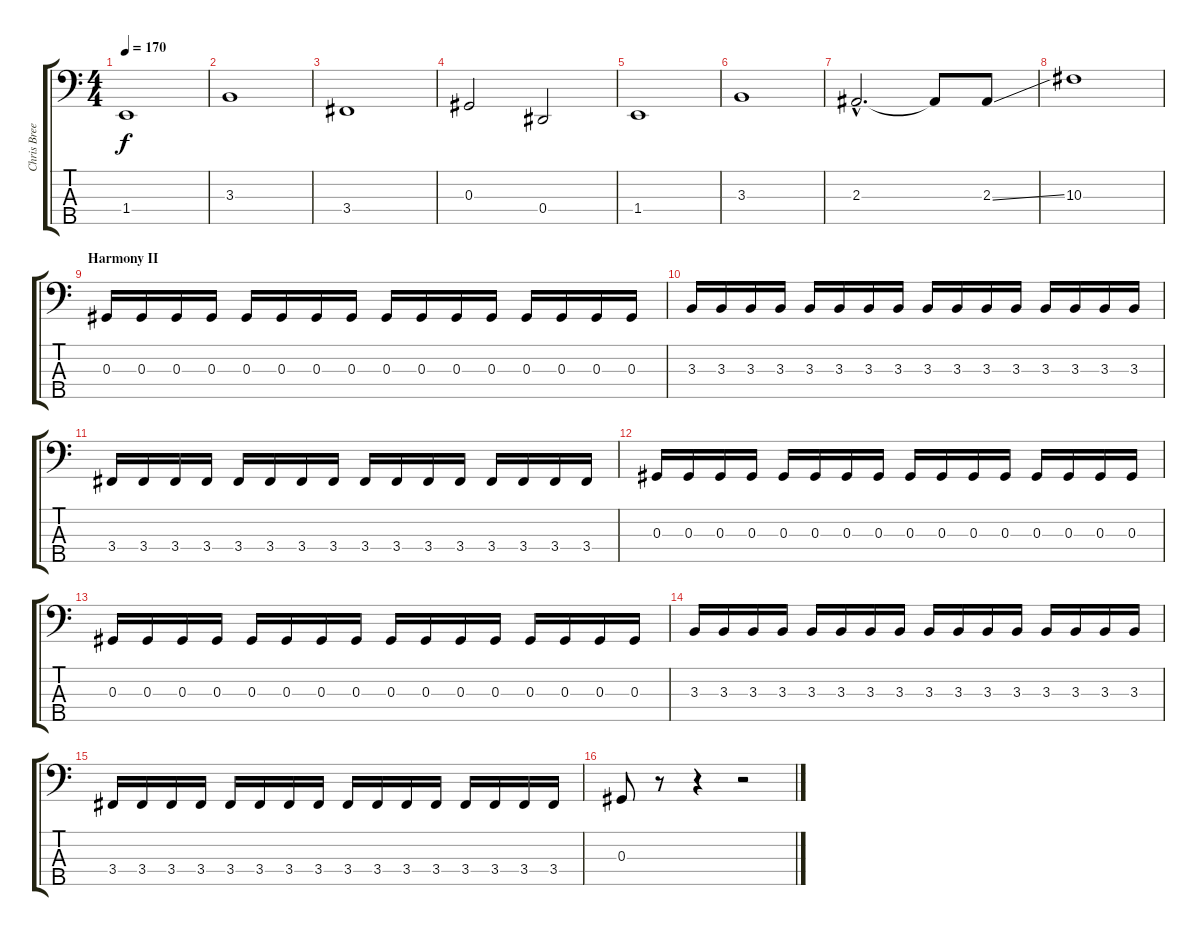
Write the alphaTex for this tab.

\track ("Chris Breeze" "Chris Bree") {instrument electricbassfinger}
\staff {score tabs}
\tuning (Gb2 Db2 Ab1 Eb1 Bb0) {hide}
\ts (4 4)
\tempo 170
\clef f4
\ks c
1.4.1{dy f} |
3.3.1 |
3.4.1 |
0.3.2 0.4.2 |
1.4.1 |
3.3.1 |
2.3{hac}.2{d} 2.3{t}.8 2.3{ss}.8 |
10.3.1 |
\section ("" "Harmony II")
0.3.16 0.3.16 0.3.16 0.3.16 0.3.16 0.3.16 0.3.16 0.3.16 0.3.16 0.3.16 0.3.16 0.3.16 0.3.16 0.3.16 0.3.16 0.3.16 |
3.3.16 3.3.16 3.3.16 3.3.16 3.3.16 3.3.16 3.3.16 3.3.16 3.3.16 3.3.16 3.3.16 3.3.16 3.3.16 3.3.16 3.3.16 3.3.16 |
3.4.16 3.4.16 3.4.16 3.4.16 3.4.16 3.4.16 3.4.16 3.4.16 3.4.16 3.4.16 3.4.16 3.4.16 3.4.16 3.4.16 3.4.16 3.4.16 |
0.3.16 0.3.16 0.3.16 0.3.16 0.3.16 0.3.16 0.3.16 0.3.16 0.3.16 0.3.16 0.3.16 0.3.16 0.3.16 0.3.16 0.3.16 0.3.16 |
0.3.16 0.3.16 0.3.16 0.3.16 0.3.16 0.3.16 0.3.16 0.3.16 0.3.16 0.3.16 0.3.16 0.3.16 0.3.16 0.3.16 0.3.16 0.3.16 |
3.3.16 3.3.16 3.3.16 3.3.16 3.3.16 3.3.16 3.3.16 3.3.16 3.3.16 3.3.16 3.3.16 3.3.16 3.3.16 3.3.16 3.3.16 3.3.16 |
3.4.16 3.4.16 3.4.16 3.4.16 3.4.16 3.4.16 3.4.16 3.4.16 3.4.16 3.4.16 3.4.16 3.4.16 3.4.16 3.4.16 3.4.16 3.4.16 |
0.3.8 r.8 r.4 r.2
